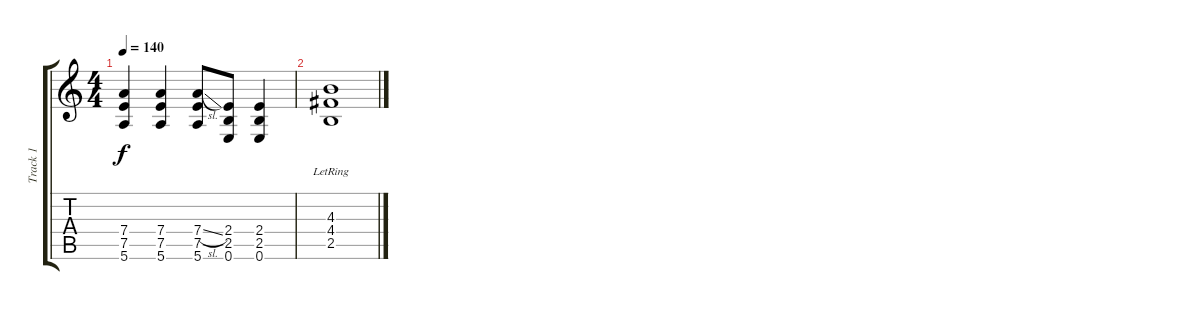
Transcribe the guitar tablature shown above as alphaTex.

\track ("Track 1" "Track 1") {instrument distortionguitar}
\staff {score tabs}
\tuning (E4 B3 G3 D3 A2 E2) {hide}
\ts (4 4)
\tempo 140
\clef g2
\ks c
(7.4 7.5 5.6).4{dy f} (7.4 7.5 5.6).4 (7.4{sl} 7.5 5.6).8 (2.4 2.5 0.6).8 (2.4 2.5 0.6).4 |
(4.3 4.4{lr} 2.5).1
